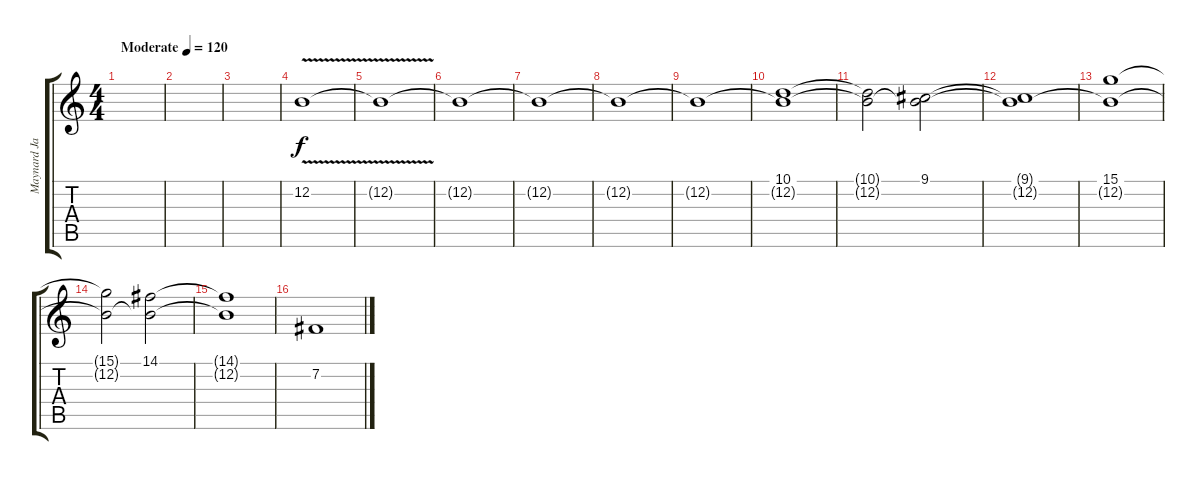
\track ("Maynard James Keenan" "Maynard Ja") {instrument synthstrings2}
\staff {score tabs}
\tuning (E4 B3 G3 D3 A2 E2) {hide}
\ts (4 4)
\tempo (120 "Moderate")
\clef g2
\ks c
|
|
|
12.2{v}.1 |
12.2{t}.1 |
12.2{t}.1 |
12.2{t}.1 |
12.2{t}.1 |
12.2{t}.1 |
(10.1 12.2{t}).1 |
(10.1{t} 12.2{t}).2 (9.1 12.2{t}).2 |
(9.1{t} 12.2{t}).1 |
(15.1 12.2{t}).1 |
(15.1{t} 12.2{t}).2 (14.1 12.2{t}).2 |
(14.1{t} 12.2{t}).1 |
7.2.1
